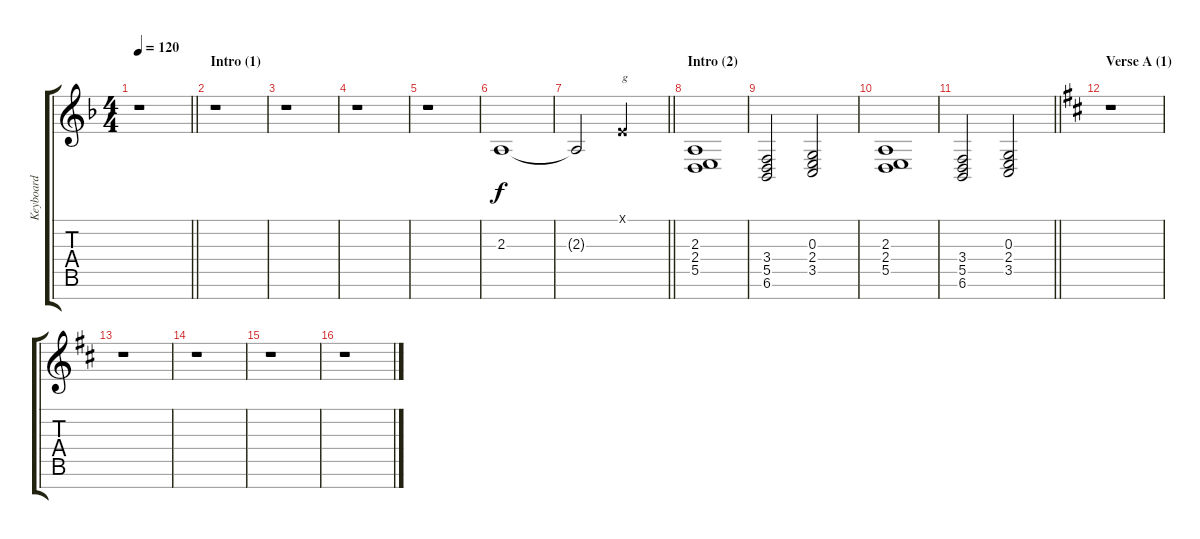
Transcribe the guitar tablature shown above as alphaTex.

\track ("Keyboard" "Keyboard") {instrument drawbarorgan}
\staff {score tabs}
\tuning (E4 B3 G3 D3 A2 E2 B1) {hide}
\ts (4 4)
\tempo 120
\clef g2
\barLineRight lightlight
\ks dminor
r.1{dy f instrument drawbarorgan} |
\section ("" "Intro (1)")
r.1 |
r.1 |
r.1 |
r.1 |
2.3.1 |
\barLineRight lightlight
2.3{t}.2 0.1{x}.2{txt "g"} |
\section ("" "Intro (2)")
(2.3 2.4 5.5).1 |
(3.4 5.5 6.6).2 (0.3 2.4 3.5).2 |
(2.3 2.4 5.5).1 |
\barLineRight lightlight
(3.4 5.5 6.6).2 (0.3 2.4 3.5).2 |
\section ("" "Verse A (1)")
\ks d
r.1 |
r.1 |
r.1 |
r.1 |
r.1
